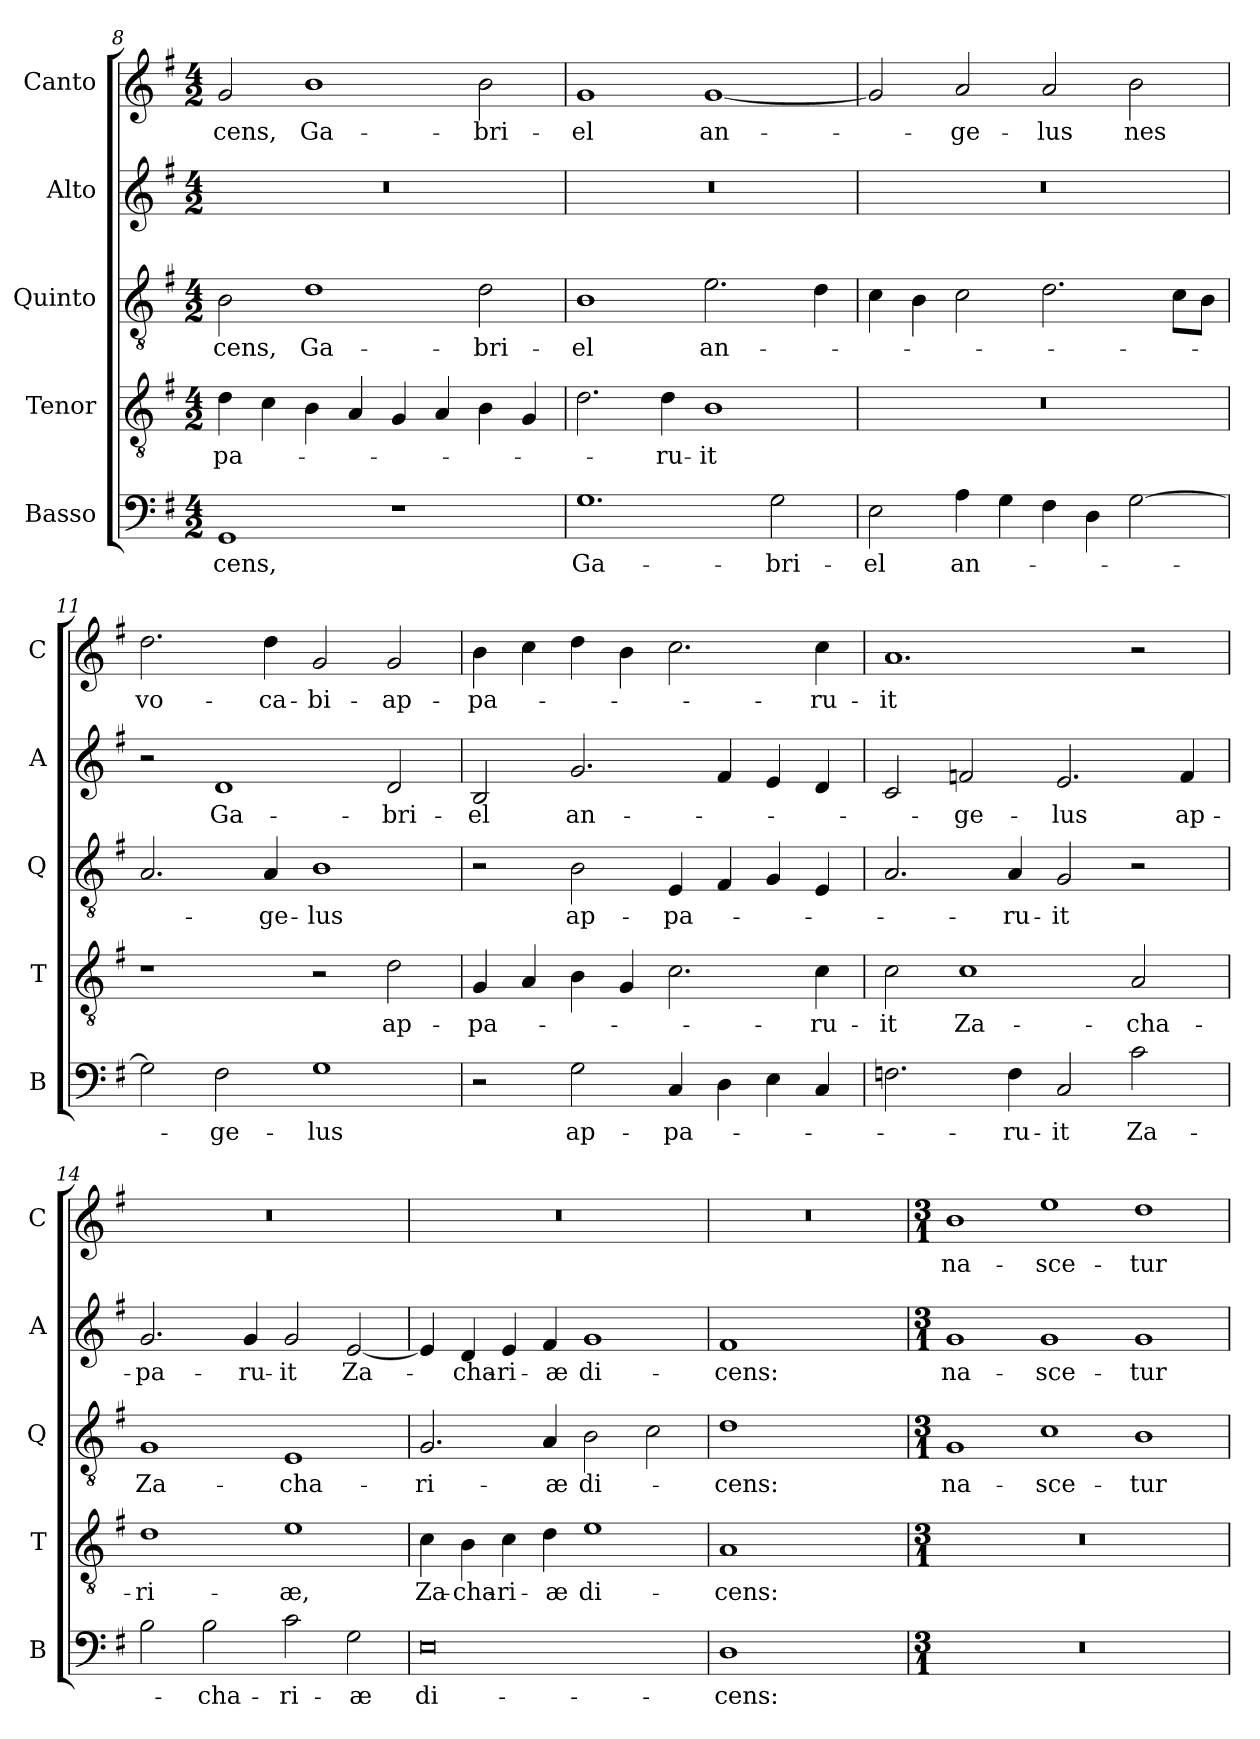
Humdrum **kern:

**kern	**text	**kern	**text	**kern	**text	**kern	**text	**kern	**text
*part5	*part5	*part4	*part4	*part3	*part3	*part2	*part2	*part1	*part1
*staff5	*staff5	*staff4	*staff4	*staff3	*staff3	*staff2	*staff2	*staff1	*staff1
*I"Basso	*	*I"Tenor	*	*I"Quinto	*	*I"Alto	*	*I"Canto	*
*I'B	*	*I'T	*	*I'Q	*	*I'A	*	*I'C	*
*clefF4	*	*clefGv2	*	*clefGv2	*	*clefG2	*	*clefG2	*
*k[f#]	*	*k[f#]	*	*k[f#]	*	*k[f#]	*	*k[f#]	*
*G:	*	*G:	*	*G:	*	*G:	*	*G:	*
*M4/2	*	*M4/2	*	*M4/2	*	*M4/2	*	*M4/2	*
=8	=8	=8	=8	=8	=8	=8	=8	=8	=8
!	!LO:LY:b	!	!LO:LY:b	!	!LO:LY:b	!	!	!	!LO:LY:b
1GG	-cens,	4d\	-pa-	2B\	-cens,	0r	.	2g/	-cens,
.	.	4c\	.	.	.	.	.	.	.
!	!	!	!	!	!LO:LY:b	!	!	!	!LO:LY:b
.	.	4B\	.	1d	Ga-	.	.	1b	Ga-
.	.	4A/	.	.	.	.	.	.	.
1r	.	4G/	.	.	.	.	.	.	.
.	.	4A/	.	.	.	.	.	.	.
!	!	!	!	!	!LO:LY:b	!	!	!	!LO:LY:b
.	.	4B\	.	2d\	-bri-	.	.	2b\	-bri-
.	.	4G/	.	.	.	.	.	.	.
=9	=9	=9	=9	=9	=9	=9	=9	=9	=9
!	!LO:LY:b	!	!	!	!LO:LY:b	!	!	!	!LO:LY:b
1.G	Ga-	2.d\	.	1B	-el	0r	.	1g	-el
!	!	!	!LO:LY:b	!	!	!	!	!	!
.	.	4d\	-ru-	.	.	.	.	.	.
!	!	!	!LO:LY:b	!	!LO:LY:b	!	!	!	!LO:LY:b
.	.	1B	-it	2.e\	an-	.	.	[1g	an-
!	!LO:LY:b	!	!	!	!	!	!	!	!
2G\	-bri-	.	.	.	.	.	.	.	.
.	.	.	.	4d\	.	.	.	.	.
=10	=10	=10	=10	=10	=10	=10	=10	=10	=10
!	!LO:LY:b	!	!	!	!	!	!	!	!
2E\	-el	0r	.	4c\	.	0r	.	2g/]	.
.	.	.	.	4B\	.	.	.	.	.
!	!LO:LY:b	!	!	!	!	!	!	!	!LO:LY:b
4A\	an-	.	.	2c\	.	.	.	2a/	-ge-
4G\	.	.	.	.	.	.	.	.	.
!	!	!	!	!	!	!	!	!	!LO:LY:b
4F#\	.	.	.	2.d\	.	.	.	2a/	-lus
4D\	.	.	.	.	.	.	.	.	.
!	!	!	!	!	!	!	!	!	!LO:LY:b
[2G\	.	.	.	.	.	.	.	2b\	nes
.	.	.	.	8c\L	.	.	.	.	.
.	.	.	.	8B\J	.	.	.	.	.
!!LO:PB:g=z
=11	=11	=11	=11	=11	=11	=11	=11	=11	=11
!	!	!	!	!	!	!	!	!	!LO:LY:b
2G\]	.	1r	.	2.A/	.	2r	.	2.dd\	vo-
!	!LO:LY:b	!	!	!	!	!	!LO:LY:b	!	!
2F#\	-ge-	.	.	.	.	1d	Ga-	.	.
!	!	!	!	!	!LO:LY:b	!	!	!	!LO:LY:b
.	.	.	.	4A/	-ge-	.	.	4dd\	-ca-
!	!LO:LY:b	!	!	!	!LO:LY:b	!	!	!	!LO:LY:b
1G	-lus	2r	.	1B	-lus	.	.	2g/	-bi-
!	!	!	!LO:LY:b	!	!	!	!LO:LY:b	!	!LO:LY:b
.	.	2d\	ap-	.	.	2d/	-bri-	2g/	-ap-
=12	=12	=12	=12	=12	=12	=12	=12	=12	=12
!	!	!	!LO:LY:b	!	!	!	!LO:LY:b	!	!LO:LY:b
2r	.	4G/	-pa-	2r	.	2B/	-el	4b\	-pa-
.	.	4A/	.	.	.	.	.	4cc\	.
!	!LO:LY:b	!	!	!	!LO:LY:b	!	!LO:LY:b	!	!
2G\	ap-	4B\	.	2B\	ap-	2.g/	an-	4dd\	.
.	.	4G/	.	.	.	.	.	4b\	.
!	!LO:LY:b	!	!	!	!LO:LY:b	!	!	!	!
4C/	-pa-	2.c\	.	4E/	-pa-	.	.	2.cc\	.
4D\	.	.	.	4F#/	.	4f#/	.	.	.
4E\	.	.	.	4G/	.	4e/	.	.	.
!	!	!	!LO:LY:b	!	!	!	!	!	!LO:LY:b
4C/	.	4c\	-ru-	4E/	.	4d/	.	4cc\	-ru-
=13	=13	=13	=13	=13	=13	=13	=13	=13	=13
!	!	!	!LO:LY:b	!	!	!	!	!	!LO:LY:b
2.Fn\	.	2c\	-it	2.A/	.	2c/	.	1.a	-it
!	!	!	!LO:LY:b	!	!	!	!LO:LY:b	!	!
.	.	1c	Za-	.	.	2fn/	-ge-	.	.
!	!LO:LY:b	!	!	!	!LO:LY:b	!	!	!	!
4F\	-ru-	.	.	4A/	-ru-	.	.	.	.
!	!LO:LY:b	!	!	!	!LO:LY:b	!	!LO:LY:b	!	!
2C/	-it	.	.	2G/	-it	2.e/	-lus	.	.
!	!LO:LY:b	!	!LO:LY:b	!	!	!	!	!	!
2c\	Za-	2A/	-cha-	2r	.	.	.	2r	.
!	!	!	!	!	!	!	!LO:LY:b	!	!
.	.	.	.	.	.	4f/	ap-	.	.
=14	=14	=14	=14	=14	=14	=14	=14	=14	=14
!	!	!	!LO:LY:b	!	!LO:LY:b	!	!LO:LY:b	!	!
2B\	.	1d	-ri-	1G	Za-	2.g/	-pa-	0r	.
!	!LO:LY:b	!	!	!	!	!	!	!	!
2B\	-cha-	.	.	.	.	.	.	.	.
!	!	!	!	!	!	!	!LO:LY:b	!	!
.	.	.	.	.	.	4g/	-ru-	.	.
!	!LO:LY:b	!	!LO:LY:b	!	!LO:LY:b	!	!LO:LY:b	!	!
2c\	-ri-	1e	-æ,	1E	-cha-	2g/	-it	.	.
!	!LO:LY:b	!	!	!	!	!	!LO:LY:b	!	!
2G\	-æ	.	.	.	.	[2e/	Za-	.	.
=15	=15	=15	=15	=15	=15	=15	=15	=15	=15
!	!LO:LY:b	!	!LO:LY:b	!	!LO:LY:b	!	!	!	!
0E	di-	4c\	Za-	2.G/	-ri-	4e/]	.	0r	.
!	!	!	!LO:LY:b	!	!	!	!LO:LY:b	!	!
.	.	4B\	-cha-	.	.	4d/	-cha-	.	.
!	!	!	!LO:LY:b	!	!	!	!LO:LY:b	!	!
.	.	4c\	-ri-	.	.	4e/	-ri-	.	.
!	!	!	!LO:LY:b	!	!LO:LY:b	!	!LO:LY:b	!	!
.	.	4d\	-æ	4A/	-æ	4f#/	-æ	.	.
!	!	!	!LO:LY:b	!	!LO:LY:b	!	!LO:LY:b	!	!
.	.	1e	di-	2B\	di-	1g	di-	.	.
.	.	.	.	2c\	.	.	.	.	.
=16	=16	=16	=16	=16	=16	=16	=16	=16	=16
!	!LO:LY:b	!	!LO:LY:b	!	!LO:LY:b	!	!LO:LY:b	!	!
1D	-cens:	1A	-cens:	1d	-cens:	1f#	-cens:	0r	.
1ryy	.	1ryy	.	1ryy	.	1ryy	.	.	.
!!LO:LB:g=z
=17	=17	=17	=17	=17	=17	=17	=17	=17	=17
*M3/1	*	*M3/1	*	*M3/1	*	*M3/1	*	*M3/1	*
!	!	!	!	!	!LO:LY:b	!	!LO:LY:b	!	!LO:LY:b
0.r	.	0.r	.	1G	na-	1g	na-	1b	na-
!	!	!	!	!	!LO:LY:b	!	!LO:LY:b	!	!LO:LY:b
.	.	.	.	1c	-sce-	1g	-sce-	1ee	-sce-
!	!	!	!	!	!LO:LY:b	!	!LO:LY:b	!	!LO:LY:b
.	.	.	.	1B	-tur	1g	-tur	1dd	-tur
=	=	=	=	=	=	=	=	=	=
*-	*-	*-	*-	*-	*-	*-	*-	*-	*-
